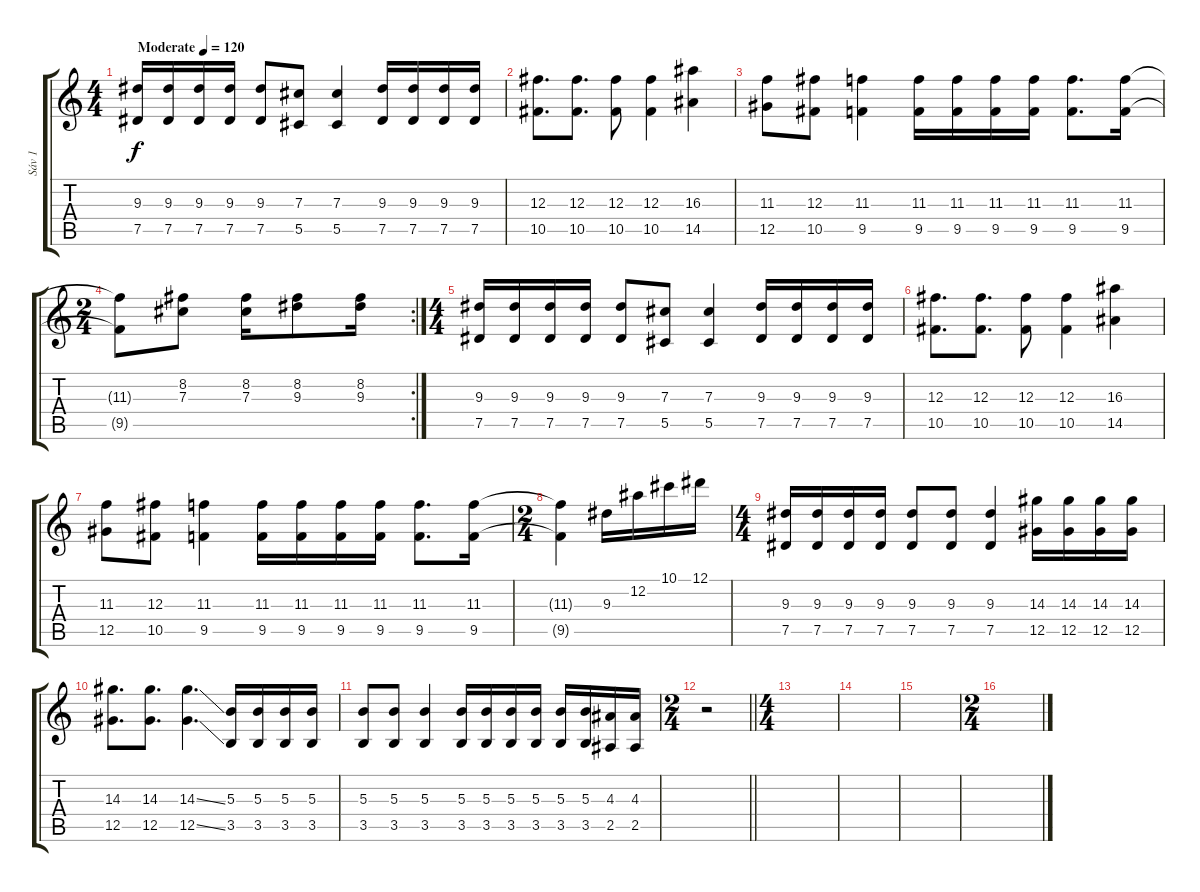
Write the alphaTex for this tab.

\track ("Sáv 1" "Sáv 1") {instrument overdrivenguitar}
\staff {score tabs}
\tuning (Eb4 Bb3 Gb3 Db3 Ab2 Db2) {hide}
\ts (4 4)
\tempo (120 "Moderate")
\clef g2
\ks c
(9.3 7.5).16{dy f instrument overdrivenguitar} (9.3 7.5).16 (9.3 7.5).16 (9.3 7.5).16 (9.3 7.5).8 (7.3 5.5).8 (7.3 5.5).4 (9.3 7.5).16 (9.3 7.5).16 (9.3 7.5).16 (9.3 7.5).16 |
(12.3 10.5).8{d} (12.3 10.5).8{d} (12.3 10.5).8 (12.3 10.5).4 (16.3 14.5).4 |
(11.3 12.5).8 (12.3 10.5).8 (11.3 9.5).4 (11.3 9.5).16 (11.3 9.5).16 (11.3 9.5).16 (11.3 9.5).16 (11.3 9.5).8{d} (11.3 9.5).16 |
\rc 2
\ts (2 4)
(11.3{t} 9.5{t}).8 (8.2 7.3).8 (8.2 7.3).16 (8.2 9.3).8 (8.2 9.3).16 |
\ts (4 4)
(9.3 7.5).16 (9.3 7.5).16 (9.3 7.5).16 (9.3 7.5).16 (9.3 7.5).8 (7.3 5.5).8 (7.3 5.5).4 (9.3 7.5).16 (9.3 7.5).16 (9.3 7.5).16 (9.3 7.5).16 |
(12.3 10.5).8{d} (12.3 10.5).8{d} (12.3 10.5).8 (12.3 10.5).4 (16.3 14.5).4 |
(11.3 12.5).8 (12.3 10.5).8 (11.3 9.5).4 (11.3 9.5).16 (11.3 9.5).16 (11.3 9.5).16 (11.3 9.5).16 (11.3 9.5).8{d} (11.3 9.5).16 |
\ts (2 4)
(11.3{t} 9.5{t}).4 9.3.16 12.2.16 10.1.16 12.1.16 |
\ts (4 4)
(9.3 7.5).16 (9.3 7.5).16 (9.3 7.5).16 (9.3 7.5).16 (9.3 7.5).8 (9.3 7.5).8 (9.3 7.5).4 (14.3 12.5).16 (14.3 12.5).16 (14.3 12.5).16 (14.3 12.5).16 |
(14.3 12.5).8{d} (14.3 12.5).8{d} (14.3{ss} 12.5{ss}).4{d} (5.3 3.5).16 (5.3 3.5).16 (5.3 3.5).16 (5.3 3.5).16 |
(5.3 3.5).8 (5.3 3.5).8 (5.3 3.5).4 (5.3 3.5).16 (5.3 3.5).16 (5.3 3.5).16 (5.3 3.5).16 (5.3 3.5).16 (5.3 3.5).16 (4.3 2.5).16 (4.3 2.5).16 |
\ts (2 4)
\barLineRight lightlight
r.2 |
\ts (4 4)
|
|
|
\ts (2 4)
